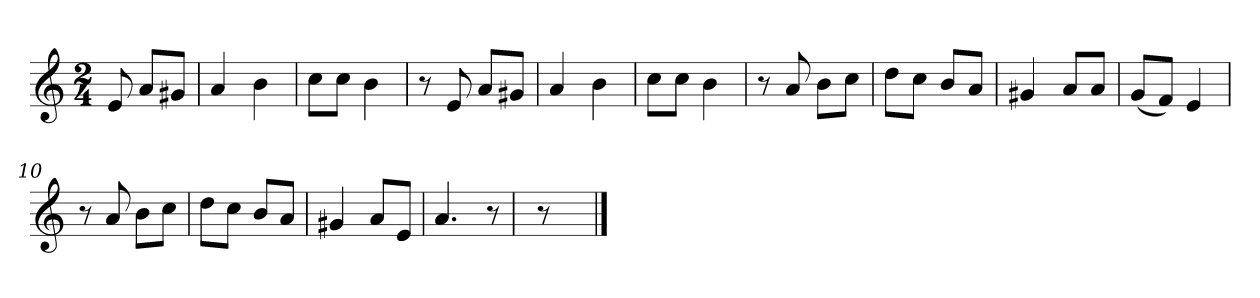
**kern
*part1
*staff1
*k[]
*M2/4
*MM120
=
8e
8aL
8g#XJ
=1
4a
4b
=2
8ccL
8ccJ
4b
=3
8r
8e
8aL
8g#XJ
=4
4a
4b
=5
8ccL
8ccJ
4b
=6
8r
8a
8bL
8ccJ
=7
8ddL
8ccJ
8bL
8aJ
=8
4g#X
8aL
8aJ
=9
(8gL
8fJ)
4e
=10
8r
8a
8bL
8ccJ
=11
8ddL
8ccJ
8bL
8aJ
=12
4g#X
8aL
8eJ
=13
4.a
8r
=14
8r
==
*-
